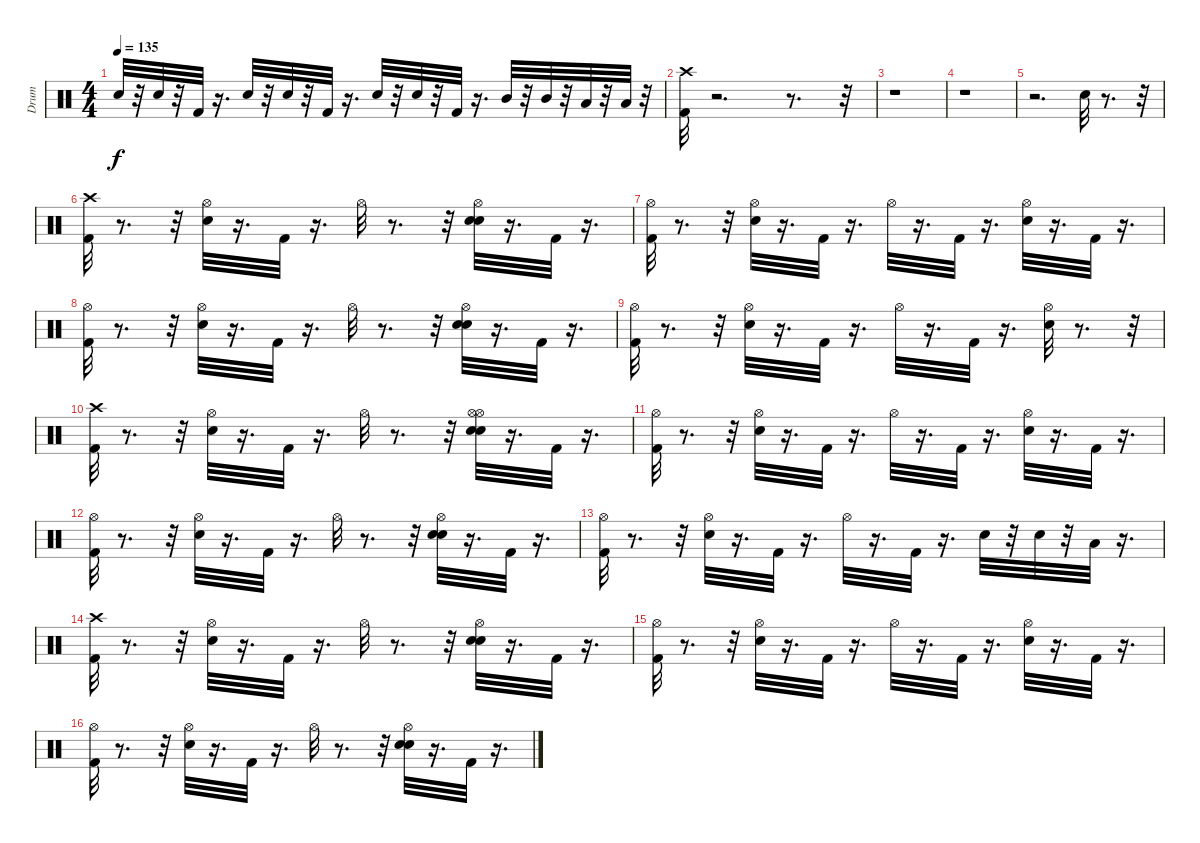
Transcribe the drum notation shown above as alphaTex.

\track ("Drum" "Drum") {instrument percussion}
\staff {score}
\articulation defaults
\ts (4 4)
\tempo 135
\clef neutral
\ks c "Snare (hit) 2".32{dy f}
r.32 "Snare (hit) 2".32 r.32 "Kick (hit) 2".32 r.16{d} "Snare (hit) 2".32 r.32 "Snare (hit) 2".32 r.32 "Kick (hit) 2".32 r.16{d} "Snare (hit) 2".32 r.32 "Snare (hit) 2".32 r.32 "Kick (hit) 2".32 r.16{d} "Mid Tom (hit)".32 r.32 "Mid Tom (hit)".32 r.32 "Low Tom (hit)".32 r.32 "Low Tom (hit)".32 r.32 |
("Kick (hit) 2" "Crash high (hit)").32 r.2{d} r.8{d} r.32 |
r.1 |
r.1 |
r.2{d} "Snare (hit) 2".32 r.8{d} r.32 |
("Kick (hit) 2" "Crash high (hit)").32 r.8{d} r.32 ("Snare (hit) 2" "Hi-Hat (open)").32 r.16{d} "Kick (hit) 2".32 r.16{d} "Hi-Hat (open)".32 r.8{d} r.32 ("Snare (hit) 2" "Hi-Hat (open)" "Snare (hit) 2").32 r.16{d} "Kick (hit) 2".32 r.16{d} |
("Kick (hit) 2" "Hi-Hat (open)").32 r.8{d} r.32 ("Snare (hit) 2" "Hi-Hat (open)").32 r.16{d} "Kick (hit) 2".32 r.16{d} "Hi-Hat (open)".32 r.16{d} "Kick (hit) 2".32 r.16{d} ("Hi-Hat (open)" "Snare (hit) 2").32 r.16{d} "Kick (hit) 2".32 r.16{d} |
("Hi-Hat (open)" "Kick (hit) 2").32 r.8{d} r.32 ("Snare (hit) 2" "Hi-Hat (open)").32 r.16{d} "Kick (hit) 2".32 r.16{d} "Hi-Hat (open)".32 r.8{d} r.32 ("Snare (hit) 2" "Hi-Hat (open)" "Snare (hit) 2").32 r.16{d} "Kick (hit) 2".32 r.16{d} |
("Hi-Hat (open)" "Kick (hit) 2").32 r.8{d} r.32 ("Snare (hit) 2" "Hi-Hat (open)").32 r.16{d} "Kick (hit) 2".32 r.16{d} "Hi-Hat (open)".32 r.16{d} "Kick (hit) 2".32 r.16{d} ("Snare (hit) 2" "Hi-Hat (open)").32 r.8{d} r.32 |
("Kick (hit) 2" "Crash high (hit)").32 r.8{d} r.32 ("Snare (hit) 2" "Hi-Hat (open)").32 r.16{d} "Kick (hit) 2".32 r.16{d} "Hi-Hat (open)".32 r.8{d} r.32 ("Snare (hit) 2" "Hi-Hat (open)" "Snare (hit) 2" "Hi-Hat (open)").32 r.16{d} "Kick (hit) 2".32 r.16{d} |
("Kick (hit) 2" "Hi-Hat (open)").32 r.8{d} r.32 ("Snare (hit) 2" "Hi-Hat (open)").32 r.16{d} "Kick (hit) 2".32 r.16{d} "Hi-Hat (open)".32 r.16{d} "Kick (hit) 2".32 r.16{d} ("Snare (hit) 2" "Hi-Hat (open)").32 r.16{d} "Kick (hit) 2".32 r.16{d} |
("Hi-Hat (open)" "Kick (hit) 2").32 r.8{d} r.32 ("Snare (hit) 2" "Hi-Hat (open)").32 r.16{d} "Kick (hit) 2".32 r.16{d} "Hi-Hat (open)".32 r.8{d} r.32 ("Snare (hit) 2" "Snare (hit) 2" "Hi-Hat (open)").32 r.16{d} "Kick (hit) 2".32 r.16{d} |
("Kick (hit) 2" "Hi-Hat (open)").32 r.8{d} r.32 ("Snare (hit) 2" "Hi-Hat (open)").32 r.16{d} "Kick (hit) 2".32 r.16{d} "Hi-Hat (open)".32 r.16{d} "Kick (hit) 2".32 r.16{d} "Snare (hit) 2".32 r.32 "Snare (hit) 2".32 r.32 "Low Floor Tom (hit)".32 r.16{d} |
("Kick (hit) 2" "Crash high (hit)").32 r.8{d} r.32 ("Snare (hit) 2" "Hi-Hat (open)").32 r.16{d} "Kick (hit) 2".32 r.16{d} "Hi-Hat (open)".32 r.8{d} r.32 ("Snare (hit) 2" "Snare (hit) 2" "Hi-Hat (open)").32 r.16{d} "Kick (hit) 2".32 r.16{d} |
("Kick (hit) 2" "Hi-Hat (open)").32 r.8{d} r.32 ("Snare (hit) 2" "Hi-Hat (open)").32 r.16{d} "Kick (hit) 2".32 r.16{d} "Hi-Hat (open)".32 r.16{d} "Kick (hit) 2".32 r.16{d} ("Hi-Hat (open)" "Snare (hit) 2").32 r.16{d} "Kick (hit) 2".32 r.16{d} |
("Hi-Hat (open)" "Kick (hit) 2").32 r.8{d} r.32 ("Snare (hit) 2" "Hi-Hat (open)").32 r.16{d} "Kick (hit) 2".32 r.16{d} "Hi-Hat (open)".32 r.8{d} r.32 ("Snare (hit) 2" "Snare (hit) 2" "Hi-Hat (open)").32 r.16{d} "Kick (hit) 2".32 r.16{d}
